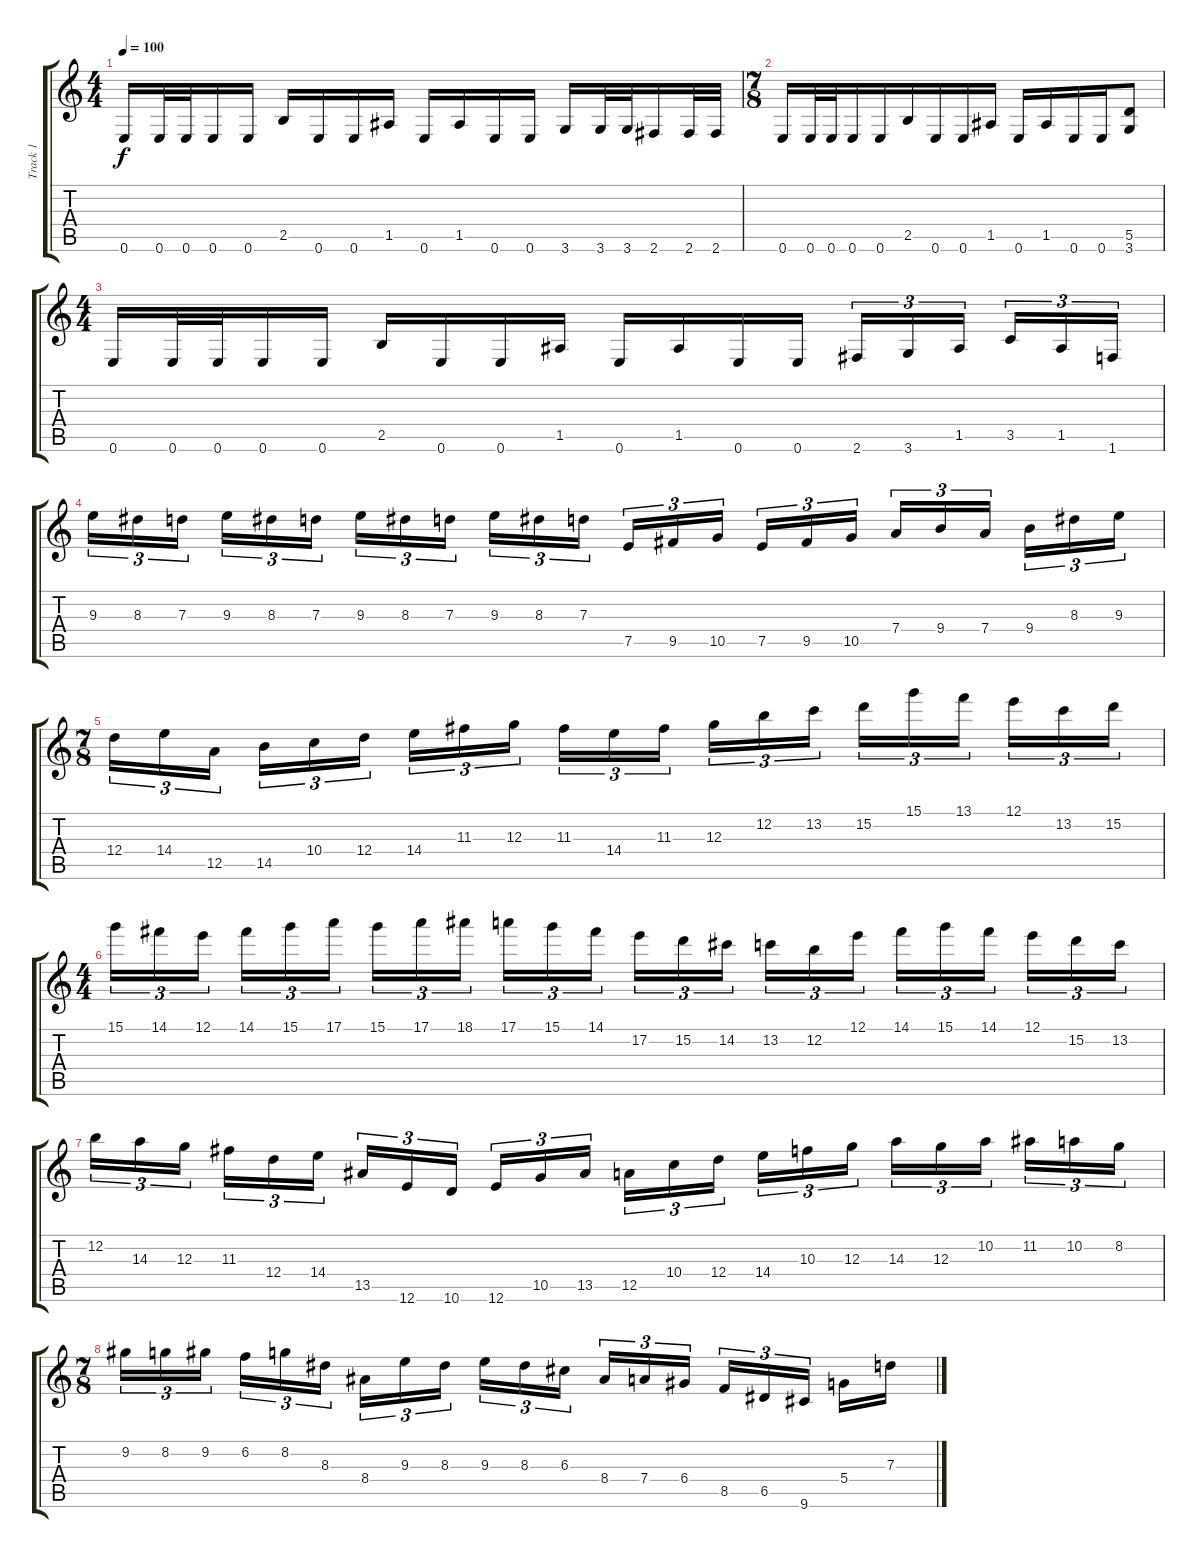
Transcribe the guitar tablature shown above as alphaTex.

\track ("Track 1" "Track 1") {instrument distortionguitar}
\staff {score tabs}
\tuning (E4 B3 G3 D3 A2 E2) {hide}
\ts (4 4)
\tempo 100
\clef g2
\ks c
0.6.16{dy f balance 8} 0.6.32 0.6.32 0.6.16 0.6.16 2.5.16 0.6.16 0.6.16 1.5.16 0.6.16 1.5.16 0.6.16 0.6.16 3.6.16 3.6.32 3.6.32 2.6.16 2.6.32 2.6.32 |
\ts (7 8)
0.6.16{balance 8} 0.6.32 0.6.32 0.6.16 0.6.16 2.5.16 0.6.16 0.6.16 1.5.16 0.6.16 1.5.16 0.6.16 0.6.16 (5.5 3.6).8 |
\ts (4 4)
0.6.16{balance 8} 0.6.32 0.6.32 0.6.16 0.6.16 2.5.16 0.6.16 0.6.16 1.5.16 0.6.16 1.5.16 0.6.16 0.6.16 2.6.16{tu (3 2)} 3.6.16{tu (3 2)} 1.5.16{tu (3 2)} 3.5.16{tu (3 2)} 1.5.16{tu (3 2)} 1.6.16{tu (3 2)} |
9.3.16{tu (3 2)} 8.3.16{tu (3 2)} 7.3.16{tu (3 2)} 9.3.16{tu (3 2)} 8.3.16{tu (3 2)} 7.3.16{tu (3 2)} 9.3.16{tu (3 2)} 8.3.16{tu (3 2)} 7.3.16{tu (3 2)} 9.3.16{tu (3 2)} 8.3.16{tu (3 2)} 7.3.16{tu (3 2)} 7.5.16{tu (3 2)} 9.5.16{tu (3 2)} 10.5.16{tu (3 2)} 7.5.16{tu (3 2)} 9.5.16{tu (3 2)} 10.5.16{tu (3 2)} 7.4.16{tu (3 2)} 9.4.16{tu (3 2)} 7.4.16{tu (3 2)} 9.4.16{tu (3 2)} 8.3.16{tu (3 2)} 9.3.16{tu (3 2)} |
\ts (7 8)
12.4.16{tu (3 2)} 14.4.16{tu (3 2)} 12.5.16{tu (3 2)} 14.5.16{tu (3 2)} 10.4.16{tu (3 2)} 12.4.16{tu (3 2)} 14.4.16{tu (3 2)} 11.3.16{tu (3 2)} 12.3.16{tu (3 2)} 11.3.16{tu (3 2)} 14.4.16{tu (3 2)} 11.3.16{tu (3 2)} 12.3.16{tu (3 2)} 12.2.16{tu (3 2)} 13.2.16{tu (3 2)} 15.2.16{tu (3 2)} 15.1.16{tu (3 2)} 13.1.16{tu (3 2)} 12.1.16{tu (3 2)} 13.2.16{tu (3 2)} 15.2.16{tu (3 2)} |
\ts (4 4)
15.1.16{tu (3 2)} 14.1.16{tu (3 2)} 12.1.16{tu (3 2)} 14.1.16{tu (3 2)} 15.1.16{tu (3 2)} 17.1.16{tu (3 2)} 15.1.16{tu (3 2)} 17.1.16{tu (3 2)} 18.1.16{tu (3 2)} 17.1.16{tu (3 2)} 15.1.16{tu (3 2)} 14.1.16{tu (3 2)} 17.2.16{tu (3 2)} 15.2.16{tu (3 2)} 14.2.16{tu (3 2)} 13.2.16{tu (3 2)} 12.2.16{tu (3 2)} 12.1.16{tu (3 2)} 14.1.16{tu (3 2)} 15.1.16{tu (3 2)} 14.1.16{tu (3 2)} 12.1.16{tu (3 2)} 15.2.16{tu (3 2)} 13.2.16{tu (3 2)} |
12.2.16{tu (3 2)} 14.3.16{tu (3 2)} 12.3.16{tu (3 2)} 11.3.16{tu (3 2)} 12.4.16{tu (3 2)} 14.4.16{tu (3 2)} 13.5.16{tu (3 2)} 12.6.16{tu (3 2)} 10.6.16{tu (3 2)} 12.6.16{tu (3 2)} 10.5.16{tu (3 2)} 13.5.16{tu (3 2)} 12.5.16{tu (3 2)} 10.4.16{tu (3 2)} 12.4.16{tu (3 2)} 14.4.16{tu (3 2)} 10.3.16{tu (3 2)} 12.3.16{tu (3 2)} 14.3.16{tu (3 2)} 12.3.16{tu (3 2)} 10.2.16{tu (3 2)} 11.2.16{tu (3 2)} 10.2.16{tu (3 2)} 8.2.16{tu (3 2)} |
\ts (7 8)
9.2.16{tu (3 2)} 8.2.16{tu (3 2)} 9.2.16{tu (3 2)} 6.2.16{tu (3 2)} 8.2.16{tu (3 2)} 8.3.16{tu (3 2)} 8.4.16{tu (3 2)} 9.3.16{tu (3 2)} 8.3.16{tu (3 2)} 9.3.16{tu (3 2)} 8.3.16{tu (3 2)} 6.3.16{tu (3 2)} 8.4.16{tu (3 2)} 7.4.16{tu (3 2)} 6.4.16{tu (3 2)} 8.5.16{tu (3 2)} 6.5.16{tu (3 2)} 9.6.16{tu (3 2)} 5.4.16 7.3.16
